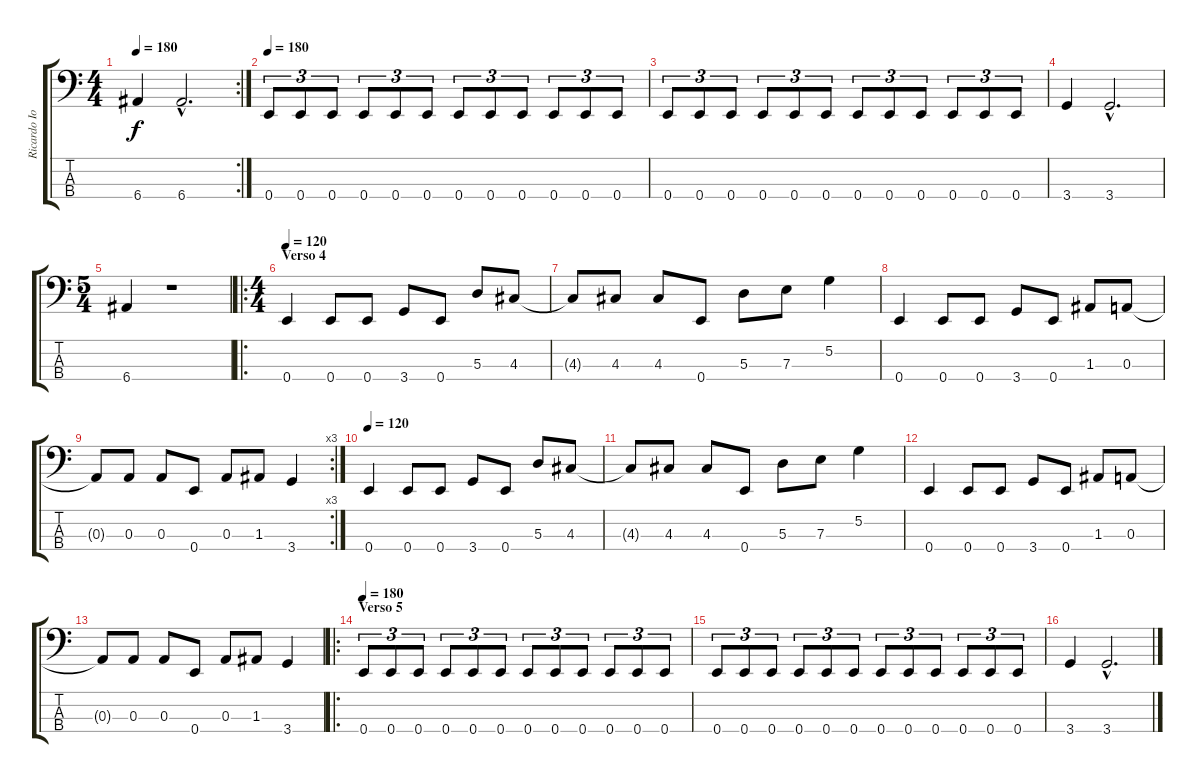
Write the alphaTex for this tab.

\track ("Ricardo Iorio (bajo)" "Ricardo Io") {instrument electricbasspick}
\staff {score tabs}
\tuning (G2 D2 A1 E1) {hide}
\rc 2
\ts (4 4)
\tempo 180
\clef f4
\ks c
6.4.4{dy f} 6.4{hac}.2{d} |
\tempo 180
0.4.8{tu (3 2)} 0.4.8{tu (3 2)} 0.4.8{tu (3 2)} 0.4.8{tu (3 2)} 0.4.8{tu (3 2)} 0.4.8{tu (3 2)} 0.4.8{tu (3 2)} 0.4.8{tu (3 2)} 0.4.8{tu (3 2)} 0.4.8{tu (3 2)} 0.4.8{tu (3 2)} 0.4.8{tu (3 2)} |
0.4.8{tu (3 2)} 0.4.8{tu (3 2)} 0.4.8{tu (3 2)} 0.4.8{tu (3 2)} 0.4.8{tu (3 2)} 0.4.8{tu (3 2)} 0.4.8{tu (3 2)} 0.4.8{tu (3 2)} 0.4.8{tu (3 2)} 0.4.8{tu (3 2)} 0.4.8{tu (3 2)} 0.4.8{tu (3 2)} |
3.4.4 3.4{hac}.2{d} |
\ts (5 4)
6.4.4 r.1 |
\ro
\ts (4 4)
\section ("" "Verso 4")
\tempo 120
0.4.4 0.4.8 0.4.8 3.4.8 0.4.8 5.3.8 4.3.8 |
4.3{t}.8 4.3.8 4.3.8 0.4.8 5.3.8 7.3.8 5.2.4 |
0.4.4 0.4.8 0.4.8 3.4.8 0.4.8 1.3.8 0.3.8 |
\rc 3
0.3{t}.8 0.3.8 0.3.8 0.4.8 0.3.8 1.3.8 3.4.4 |
\tempo 120
0.4.4 0.4.8 0.4.8 3.4.8 0.4.8 5.3.8 4.3.8 |
4.3{t}.8 4.3.8 4.3.8 0.4.8 5.3.8 7.3.8 5.2.4 |
0.4.4 0.4.8 0.4.8 3.4.8 0.4.8 1.3.8 0.3.8 |
0.3{t}.8 0.3.8 0.3.8 0.4.8 0.3.8 1.3.8 3.4.4 |
\ro
\section ("" "Verso 5")
\tempo 180
0.4.8{tu (3 2)} 0.4.8{tu (3 2)} 0.4.8{tu (3 2)} 0.4.8{tu (3 2)} 0.4.8{tu (3 2)} 0.4.8{tu (3 2)} 0.4.8{tu (3 2)} 0.4.8{tu (3 2)} 0.4.8{tu (3 2)} 0.4.8{tu (3 2)} 0.4.8{tu (3 2)} 0.4.8{tu (3 2)} |
0.4.8{tu (3 2)} 0.4.8{tu (3 2)} 0.4.8{tu (3 2)} 0.4.8{tu (3 2)} 0.4.8{tu (3 2)} 0.4.8{tu (3 2)} 0.4.8{tu (3 2)} 0.4.8{tu (3 2)} 0.4.8{tu (3 2)} 0.4.8{tu (3 2)} 0.4.8{tu (3 2)} 0.4.8{tu (3 2)} |
3.4.4 3.4{hac}.2{d}
